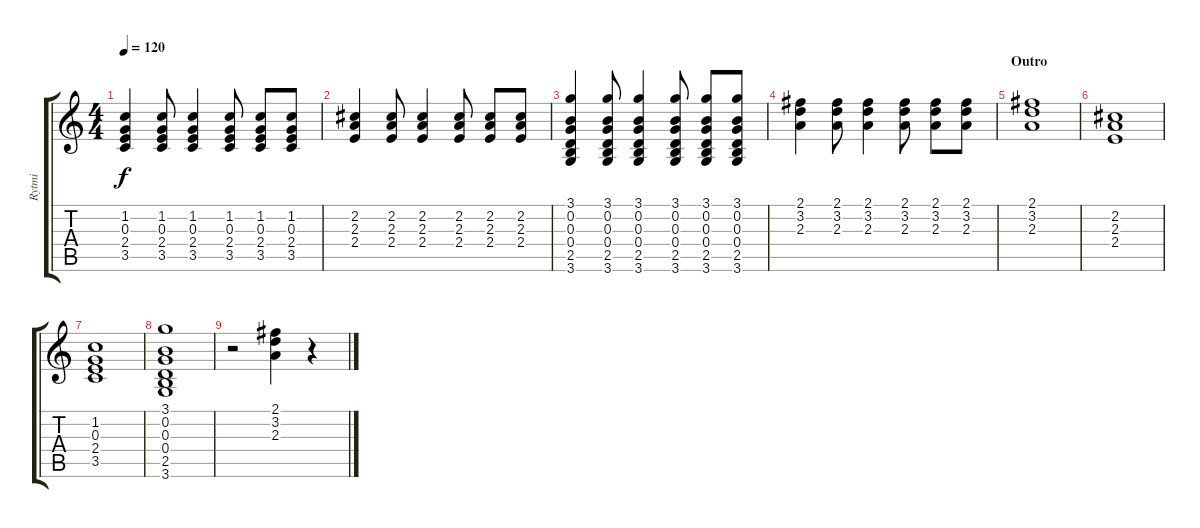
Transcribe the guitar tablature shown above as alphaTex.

\track ("Rytmi" "Rytmi") {instrument distortionguitar}
\staff {score tabs}
\tuning (E4 B3 G3 D3 A2 E2) {hide}
\ts (4 4)
\tempo 120
\clef g2
\ks c
(1.2 0.3 2.4 3.5).4{dy f} (1.2 0.3 2.4 3.5).8 (1.2 0.3 2.4 3.5).4 (1.2 0.3 2.4 3.5).8 (1.2 0.3 2.4 3.5).8 (1.2 0.3 2.4 3.5).8 |
(2.2 2.3 2.4).4 (2.2 2.3 2.4).8 (2.2 2.3 2.4).4 (2.2 2.3 2.4).8 (2.2 2.3 2.4).8 (2.2 2.3 2.4).8 |
(3.1 0.2 0.3 0.4 2.5 3.6).4 (3.1 0.2 0.3 0.4 2.5 3.6).8 (3.1 0.2 0.3 0.4 2.5 3.6).4 (3.1 0.2 0.3 0.4 2.5 3.6).8 (3.1 0.2 0.3 0.4 2.5 3.6).8 (3.1 0.2 0.3 0.4 2.5 3.6).8 |
(2.1 3.2 2.3).4 (2.1 3.2 2.3).8 (2.1 3.2 2.3).4 (2.1 3.2 2.3).8 (2.1 3.2 2.3).8 (2.1 3.2 2.3).8 |
\section ("" "Outro")
(2.1 3.2 2.3).1 |
(2.2 2.3 2.4).1 |
(1.2 0.3 2.4 3.5).1 |
(3.1 0.2 0.3 0.4 2.5 3.6).1 |
r.2 (2.1 3.2 2.3).4 r.4
